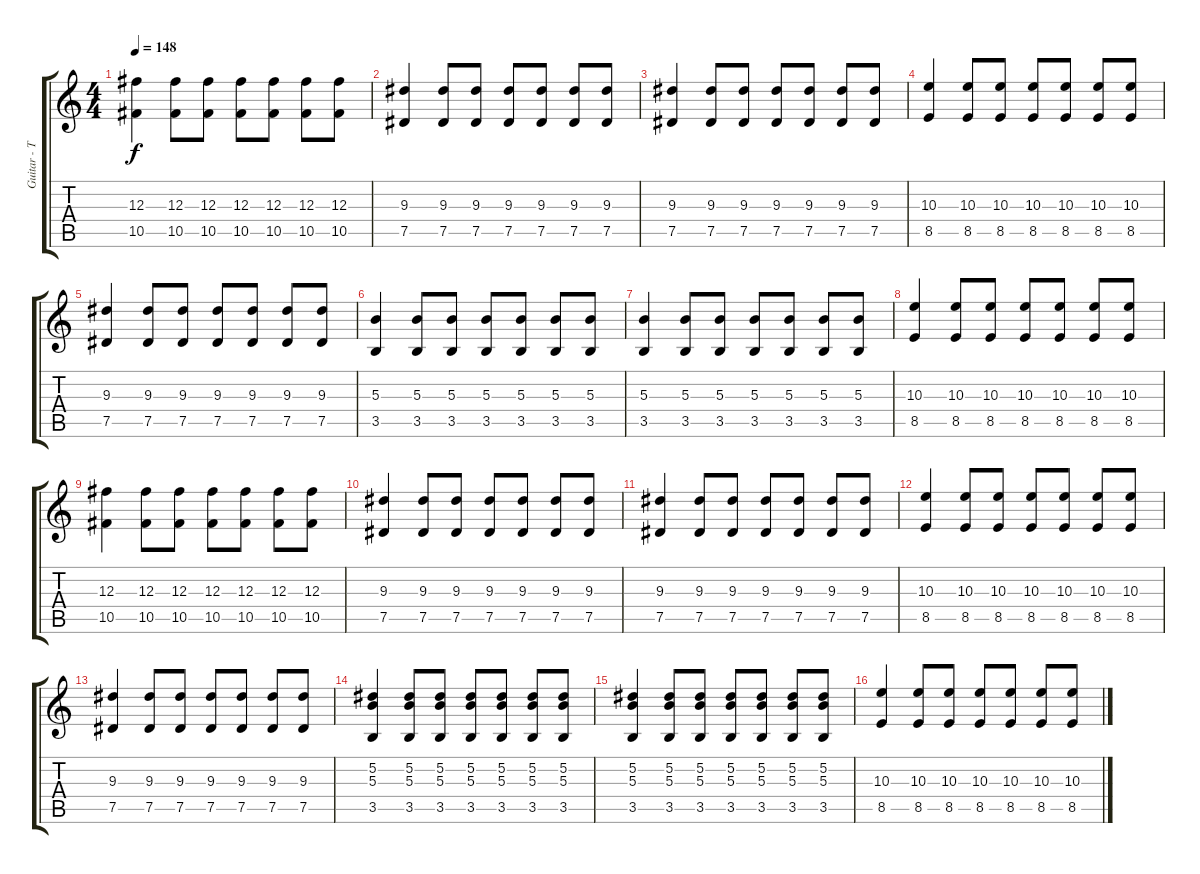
\track ("Guitar - Todd Mohney" "Guitar - T") {instrument distortionguitar}
\staff {score tabs}
\tuning (Eb4 Bb3 Gb3 Db3 Ab2 Eb2) {hide}
\ts (4 4)
\tempo 148
\clef g2
\ks c
(12.3 10.5).4{dy f} (12.3 10.5).8 (12.3 10.5).8 (12.3 10.5).8 (12.3 10.5).8 (12.3 10.5).8 (12.3 10.5).8 |
(9.3 7.5).4 (9.3 7.5).8 (9.3 7.5).8 (9.3 7.5).8 (9.3 7.5).8 (9.3 7.5).8 (9.3 7.5).8 |
(9.3 7.5).4 (9.3 7.5).8 (9.3 7.5).8 (9.3 7.5).8 (9.3 7.5).8 (9.3 7.5).8 (9.3 7.5).8 |
(10.3 8.5).4 (10.3 8.5).8 (10.3 8.5).8 (10.3 8.5).8 (10.3 8.5).8 (10.3 8.5).8 (10.3 8.5).8 |
(9.3 7.5).4 (9.3 7.5).8 (9.3 7.5).8 (9.3 7.5).8 (9.3 7.5).8 (9.3 7.5).8 (9.3 7.5).8 |
(5.3 3.5).4 (5.3 3.5).8 (5.3 3.5).8 (5.3 3.5).8 (5.3 3.5).8 (5.3 3.5).8 (5.3 3.5).8 |
(5.3 3.5).4 (5.3 3.5).8 (5.3 3.5).8 (5.3 3.5).8 (5.3 3.5).8 (5.3 3.5).8 (5.3 3.5).8 |
(10.3 8.5).4 (10.3 8.5).8 (10.3 8.5).8 (10.3 8.5).8 (10.3 8.5).8 (10.3 8.5).8 (10.3 8.5).8 |
(12.3 10.5).4 (12.3 10.5).8 (12.3 10.5).8 (12.3 10.5).8 (12.3 10.5).8 (12.3 10.5).8 (12.3 10.5).8 |
(9.3 7.5).4 (9.3 7.5).8 (9.3 7.5).8 (9.3 7.5).8 (9.3 7.5).8 (9.3 7.5).8 (9.3 7.5).8 |
(9.3 7.5).4 (9.3 7.5).8 (9.3 7.5).8 (9.3 7.5).8 (9.3 7.5).8 (9.3 7.5).8 (9.3 7.5).8 |
(10.3 8.5).4 (10.3 8.5).8 (10.3 8.5).8 (10.3 8.5).8 (10.3 8.5).8 (10.3 8.5).8 (10.3 8.5).8 |
(9.3 7.5).4 (9.3 7.5).8 (9.3 7.5).8 (9.3 7.5).8 (9.3 7.5).8 (9.3 7.5).8 (9.3 7.5).8 |
(5.2 5.3 3.5).4 (5.2 5.3 3.5).8 (5.2 5.3 3.5).8 (5.2 5.3 3.5).8 (5.2 5.3 3.5).8 (5.2 5.3 3.5).8 (5.2 5.3 3.5).8 |
(5.2 5.3 3.5).4 (5.2 5.3 3.5).8 (5.2 5.3 3.5).8 (5.2 5.3 3.5).8 (5.2 5.3 3.5).8 (5.2 5.3 3.5).8 (5.2 5.3 3.5).8 |
(10.3 8.5).4 (10.3 8.5).8 (10.3 8.5).8 (10.3 8.5).8 (10.3 8.5).8 (10.3 8.5).8 (10.3 8.5).8
